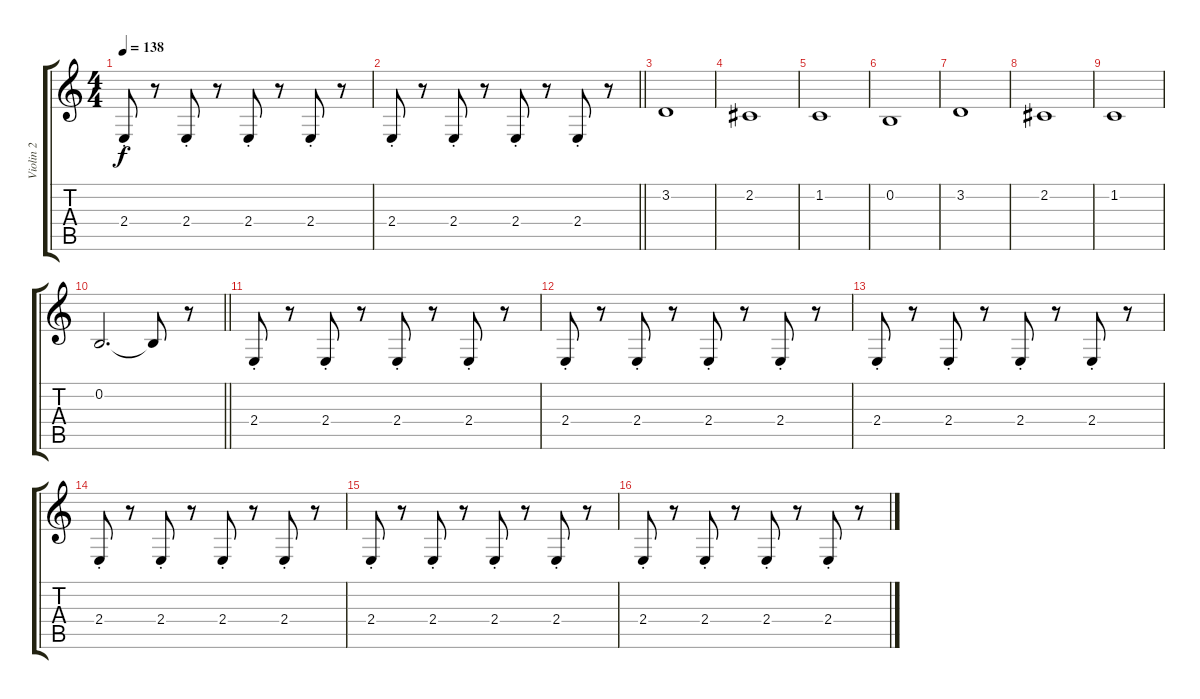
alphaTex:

\track ("Violin 2" "Violin 2") {instrument violin}
\staff {score tabs}
\tuning (E4 B3 G3 D3 A2 E2) {hide}
\ts (4 4)
\tempo 138
\clef g2
\ks c
2.4{st}.8{dy f} r.8 2.4{st}.8 r.8 2.4{st}.8 r.8 2.4{st}.8 r.8 |
\barLineRight lightlight
2.4{st}.8 r.8 2.4{st}.8 r.8 2.4{st}.8 r.8 2.4{st}.8 r.8 |
3.2.1{volume 15} |
2.2.1 |
1.2.1 |
0.2.1 |
3.2.1 |
2.2.1 |
1.2.1 |
\barLineRight lightlight
0.2.2{d} 0.2{t}.8 r.8 |
2.4{st}.8{volume 11} r.8 2.4{st}.8 r.8 2.4{st}.8 r.8 2.4{st}.8 r.8 |
2.4{st}.8 r.8 2.4{st}.8 r.8 2.4{st}.8 r.8 2.4{st}.8 r.8 |
2.4{st}.8 r.8 2.4{st}.8 r.8 2.4{st}.8 r.8 2.4{st}.8 r.8 |
2.4{st}.8 r.8 2.4{st}.8 r.8 2.4{st}.8 r.8 2.4{st}.8 r.8 |
2.4{st}.8 r.8 2.4{st}.8 r.8 2.4{st}.8 r.8 2.4{st}.8 r.8 |
2.4{st}.8 r.8 2.4{st}.8 r.8 2.4{st}.8 r.8 2.4{st}.8 r.8
